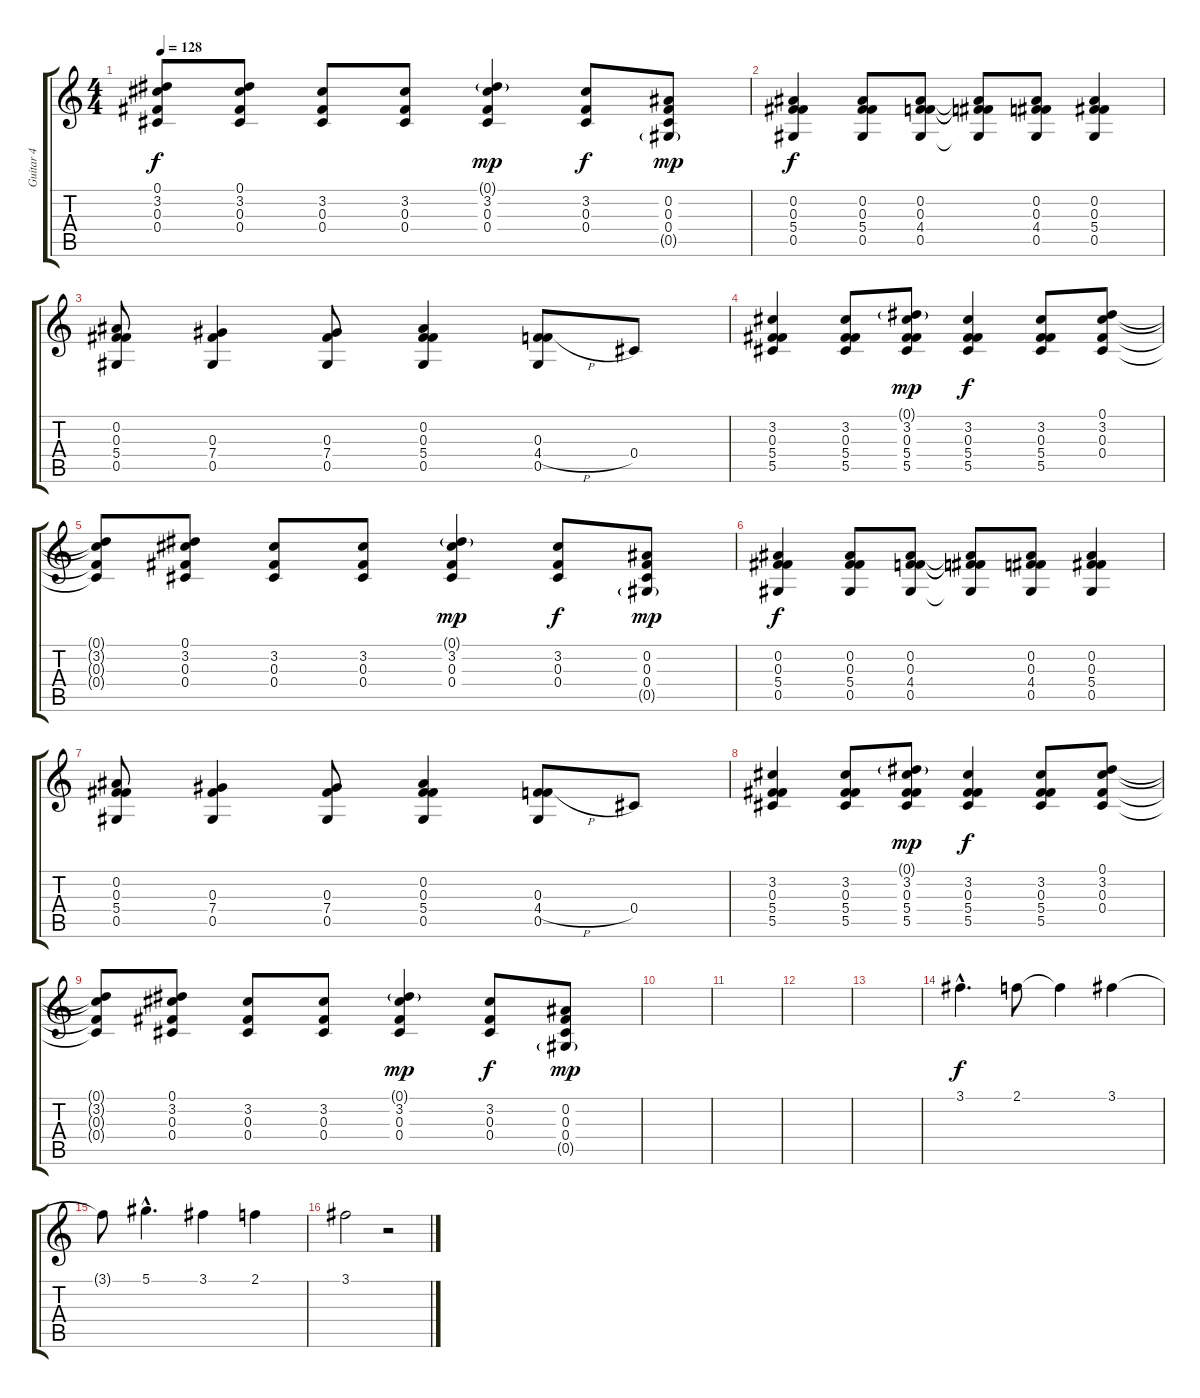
\track ("Guitar 4" "Guitar 4") {instrument acousticguitarsteel}
\staff {score tabs}
\tuning (Eb4 Bb3 Gb3 Db3 Ab2 Eb2) {hide}
\ts (4 4)
\tempo 128
\clef g2
\ks c
(0.1{t} 3.2{t} 0.3{t} 0.4{t}).8{dy f} (0.1 3.2 0.3 0.4).8 (3.2 0.3 0.4).8 (3.2 0.3 0.4).8 (0.1{g} 3.2 0.3 0.4).4{dy mp} (3.2 0.3 0.4).8{dy f} (0.2 0.3 0.4 0.5{g}).8{dy mp} |
(0.2 0.3 5.4 0.5).4{dy f} (0.2 0.3 5.4 0.5).8 (0.2 0.3 4.4 0.5).8 (0.2{t} 0.3{t} 4.4{t} 0.5{t}).8 (0.2 0.3 4.4 0.5).8 (0.2 0.3 5.4 0.5).4 |
(0.2 0.3 5.4 0.5).8 (0.3 7.4 0.5).4 (0.3 7.4 0.5).8 (0.2 0.3 5.4 0.5).4 (0.3 4.4{h} 0.5).8 0.4.8 |
(3.2 0.3 5.4 5.5).4 (3.2 0.3 5.4 5.5).8 (0.1{g} 3.2 0.3 5.4 5.5).8{dy mp} (3.2 0.3 5.4 5.5).4{dy f} (3.2 0.3 5.4 5.5).8 (0.1 3.2 0.3 0.4).8 |
(0.1{t} 3.2{t} 0.3{t} 0.4{t}).8 (0.1 3.2 0.3 0.4).8 (3.2 0.3 0.4).8 (3.2 0.3 0.4).8 (0.1{g} 3.2 0.3 0.4).4{dy mp} (3.2 0.3 0.4).8{dy f} (0.2 0.3 0.4 0.5{g}).8{dy mp} |
(0.2 0.3 5.4 0.5).4{dy f} (0.2 0.3 5.4 0.5).8 (0.2 0.3 4.4 0.5).8 (0.2{t} 0.3{t} 4.4{t} 0.5{t}).8 (0.2 0.3 4.4 0.5).8 (0.2 0.3 5.4 0.5).4 |
(0.2 0.3 5.4 0.5).8 (0.3 7.4 0.5).4 (0.3 7.4 0.5).8 (0.2 0.3 5.4 0.5).4 (0.3 4.4{h} 0.5).8 0.4.8 |
(3.2 0.3 5.4 5.5).4 (3.2 0.3 5.4 5.5).8 (0.1{g} 3.2 0.3 5.4 5.5).8{dy mp} (3.2 0.3 5.4 5.5).4{dy f} (3.2 0.3 5.4 5.5).8 (0.1 3.2 0.3 0.4).8 |
(0.1{t} 3.2{t} 0.3{t} 0.4{t}).8 (0.1 3.2 0.3 0.4).8 (3.2 0.3 0.4).8 (3.2 0.3 0.4).8 (0.1{g} 3.2 0.3 0.4).4{dy mp} (3.2 0.3 0.4).8{dy f} (0.2 0.3 0.4 0.5{g}).8{dy mp} |
|
|
|
|
3.1{hac}.4{d dy f} 2.1.8 2.1{t}.4 3.1.4 |
3.1{t}.8 5.1{hac}.4{d} 3.1.4 2.1.4 |
3.1.2 r.2
